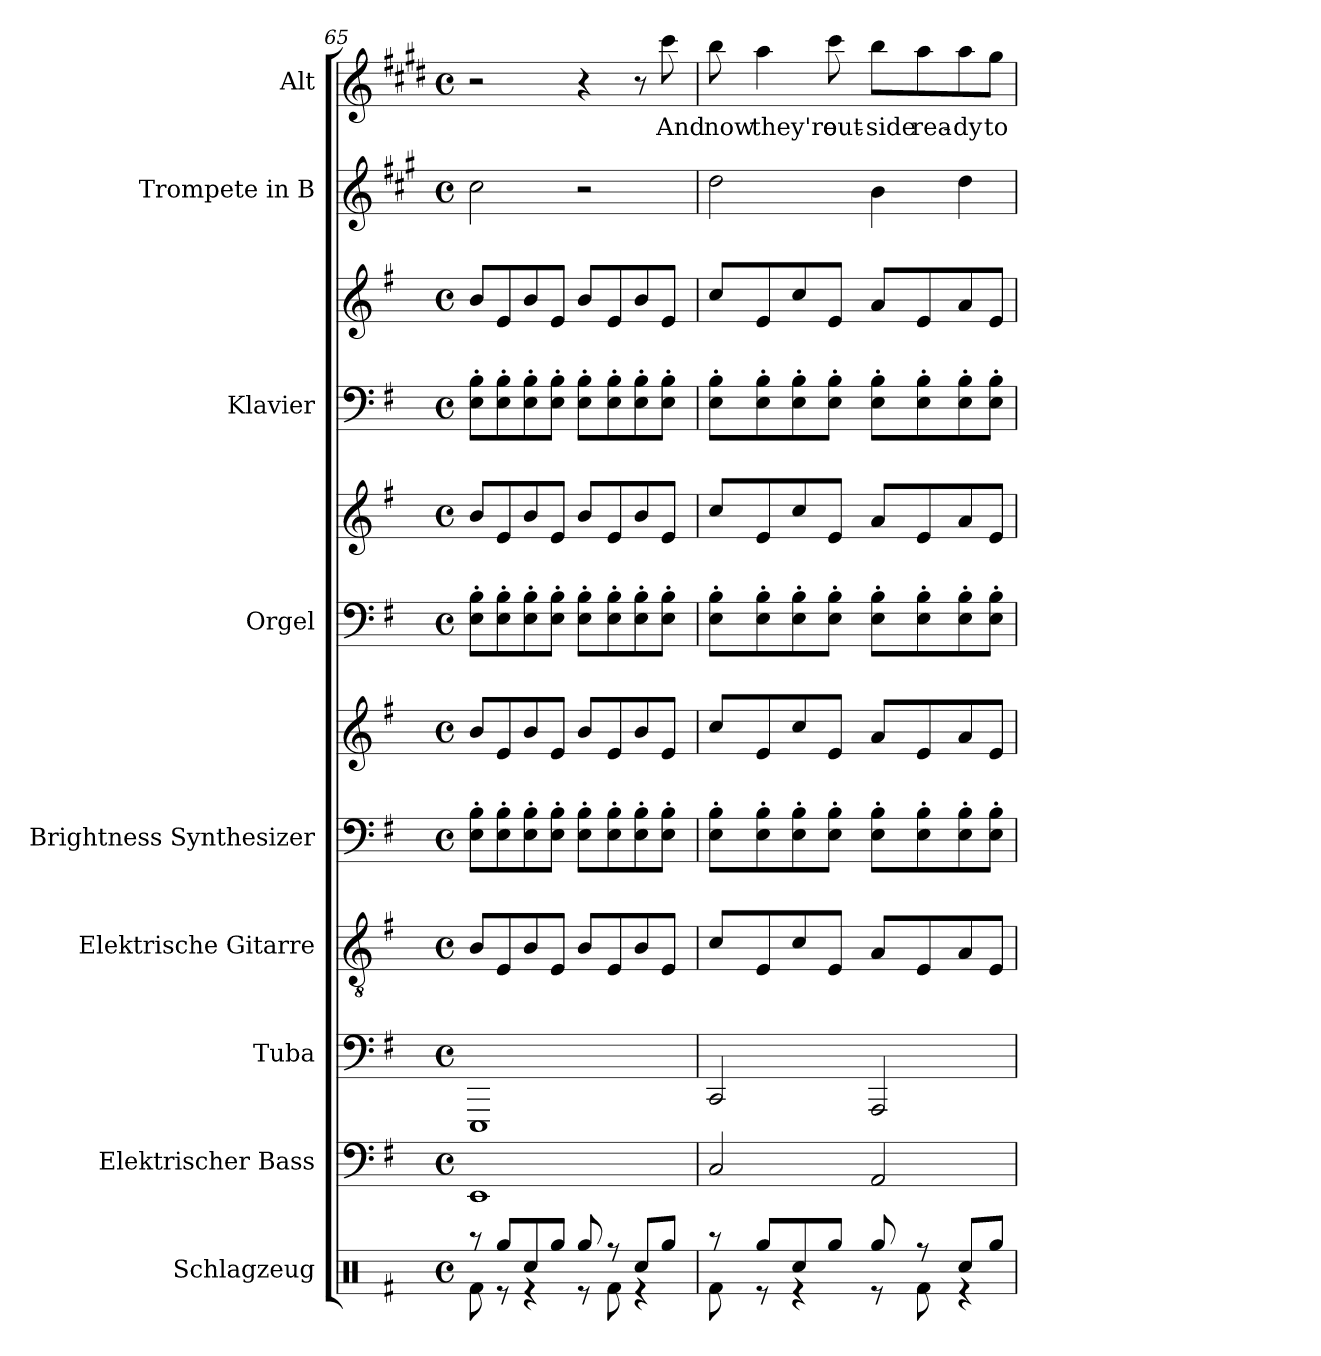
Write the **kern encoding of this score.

**kern	**kern	**kern	**kern	**kern	**kern	**kern	**kern	**kern	**kern	**kern	**kern	**text
*part9	*part8	*part7	*part6	*part5	*part5	*part4	*part4	*part3	*part3	*part2	*part1	*part1
*staff12	*staff11	*staff10	*staff9	*staff8	*staff7	*staff6	*staff5	*staff4	*staff3	*staff2	*staff1	*staff1
*I"Schlagzeug	*I"Elektrischer Bass	*I"Tuba	*I"Elektrische Gitarre	*I"Brightness Synthesizer	*	*I"Orgel	*	*I"Klavier	*	*I"Trompete in B	*I"Alt	*
*I'Schlgz.	*I'E. B.	*I'Tba.	*I'E-Git.	*I'Synth.	*	*I'Org.	*	*I'Klav.	*	*	*I'A.	*
!!LO:PB:g=z
*clefX	*clefF4	*clefF4	*clefGv2	*clefF4	*clefG2	*clefF4	*clefG2	*clefF4	*clefG2	*clefG2	*clefG2	*
*	*ITrd7c12	*	*	*	*	*	*	*	*	*ITrd1c2	*ITrd5c9	*
*k[f#]	*k[f#]	*k[f#]	*k[f#]	*k[f#]	*k[f#]	*k[f#]	*k[f#]	*k[f#]	*k[f#]	*k[f#]	*k[f#]	*
*M4/4	*M4/4	*M4/4	*M4/4	*M4/4	*M4/4	*M4/4	*M4/4	*M4/4	*M4/4	*M4/4	*M4/4	*
*met(c)	*met(c)	*met(c)	*met(c)	*met(c)	*met(c)	*met(c)	*met(c)	*met(c)	*met(c)	*met(c)	*met(c)	*
=65	=65	=65	=65	=65	=65	=65	=65	=65	=65	=65	=65	=65
*^	*	*	*	*	*	*	*	*	*	*	*	*
8r	8Rf\	1EEE	1EEE	8B/L	8E\' 8B\'L	8b/L	8E\' 8B\'L	8b/L	8E\' 8B\'L	8b/L	2b\	2r	.
8Rgg/L	8r	.	.	8E/	8E\' 8B\'	8e/	8E\' 8B\'	8e/	8E\' 8B\'	8e/	.	.	.
8Rcc/	4r	.	.	8B/	8E\' 8B\'	8b/	8E\' 8B\'	8b/	8E\' 8B\'	8b/	.	.	.
8Rgg/J	.	.	.	8E/J	8E\' 8B\'J	8e/J	8E\' 8B\'J	8e/J	8E\' 8B\'J	8e/J	.	.	.
8Rgg/	8r	.	.	8B/L	8E\' 8B\'L	8b/L	8E\' 8B\'L	8b/L	8E\' 8B\'L	8b/L	2r	4r	.
8r	8Rf\	.	.	8E/	8E\' 8B\'	8e/	8E\' 8B\'	8e/	8E\' 8B\'	8e/	.	.	.
8Rcc/L	4r	.	.	8B/	8E\' 8B\'	8b/	8E\' 8B\'	8b/	8E\' 8B\'	8b/	.	8r	.
!	!	!	!	!	!	!	!	!	!	!	!	!	!LO:LY:b
8Rgg/J	.	.	.	8E/J	8E\' 8B\'J	8e/J	8E\' 8B\'J	8e/J	8E\' 8B\'J	8e/J	.	8ee\	And
=66	=66	=66	=66	=66	=66	=66	=66	=66	=66	=66	=66	=66	=66
!	!	!	!	!	!	!	!	!	!	!	!	!	!LO:LY:b
8r	8Rf\	2CC/	2CC/	8c/L	8E\' 8B\'L	8cc/L	8E\' 8B\'L	8cc/L	8E\' 8B\'L	8cc/L	2cc\	8dd\	now
!	!	!	!	!	!	!	!	!	!	!	!	!	!LO:LY:b
8Rgg/L	8r	.	.	8E/	8E\' 8B\'	8e/	8E\' 8B\'	8e/	8E\' 8B\'	8e/	.	4cc\	they're
8Rcc/	4r	.	.	8c/	8E\' 8B\'	8cc/	8E\' 8B\'	8cc/	8E\' 8B\'	8cc/	.	.	.
!	!	!	!	!	!	!	!	!	!	!	!	!	!LO:LY:b
8Rgg/J	.	.	.	8E/J	8E\' 8B\'J	8e/J	8E\' 8B\'J	8e/J	8E\' 8B\'J	8e/J	.	8ee\	out-
!	!	!	!	!	!	!	!	!	!	!	!	!	!LO:LY:b
8Rgg/	8r	2AAA/	2AAA/	8A/L	8E\' 8B\'L	8a/L	8E\' 8B\'L	8a/L	8E\' 8B\'L	8a/L	4a\	8dd\L	-side
!	!	!	!	!	!	!	!	!	!	!	!	!	!LO:LY:b
8r	8Rf\	.	.	8E/	8E\' 8B\'	8e/	8E\' 8B\'	8e/	8E\' 8B\'	8e/	.	8cc\	rea-
!	!	!	!	!	!	!	!	!	!	!	!	!	!LO:LY:b
8Rcc/L	4r	.	.	8A/	8E\' 8B\'	8a/	8E\' 8B\'	8a/	8E\' 8B\'	8a/	4cc\	8cc\	-dy
!	!	!	!	!	!	!	!	!	!	!	!	!	!LO:LY:b
8Rgg/J	.	.	.	8E/J	8E\' 8B\'J	8e/J	8E\' 8B\'J	8e/J	8E\' 8B\'J	8e/J	.	8b\J	to
*v	*v	*	*	*	*	*	*	*	*	*	*	*	*
=	=	=	=	=	=	=	=	=	=	=	=	=
*-	*-	*-	*-	*-	*-	*-	*-	*-	*-	*-	*-	*-
